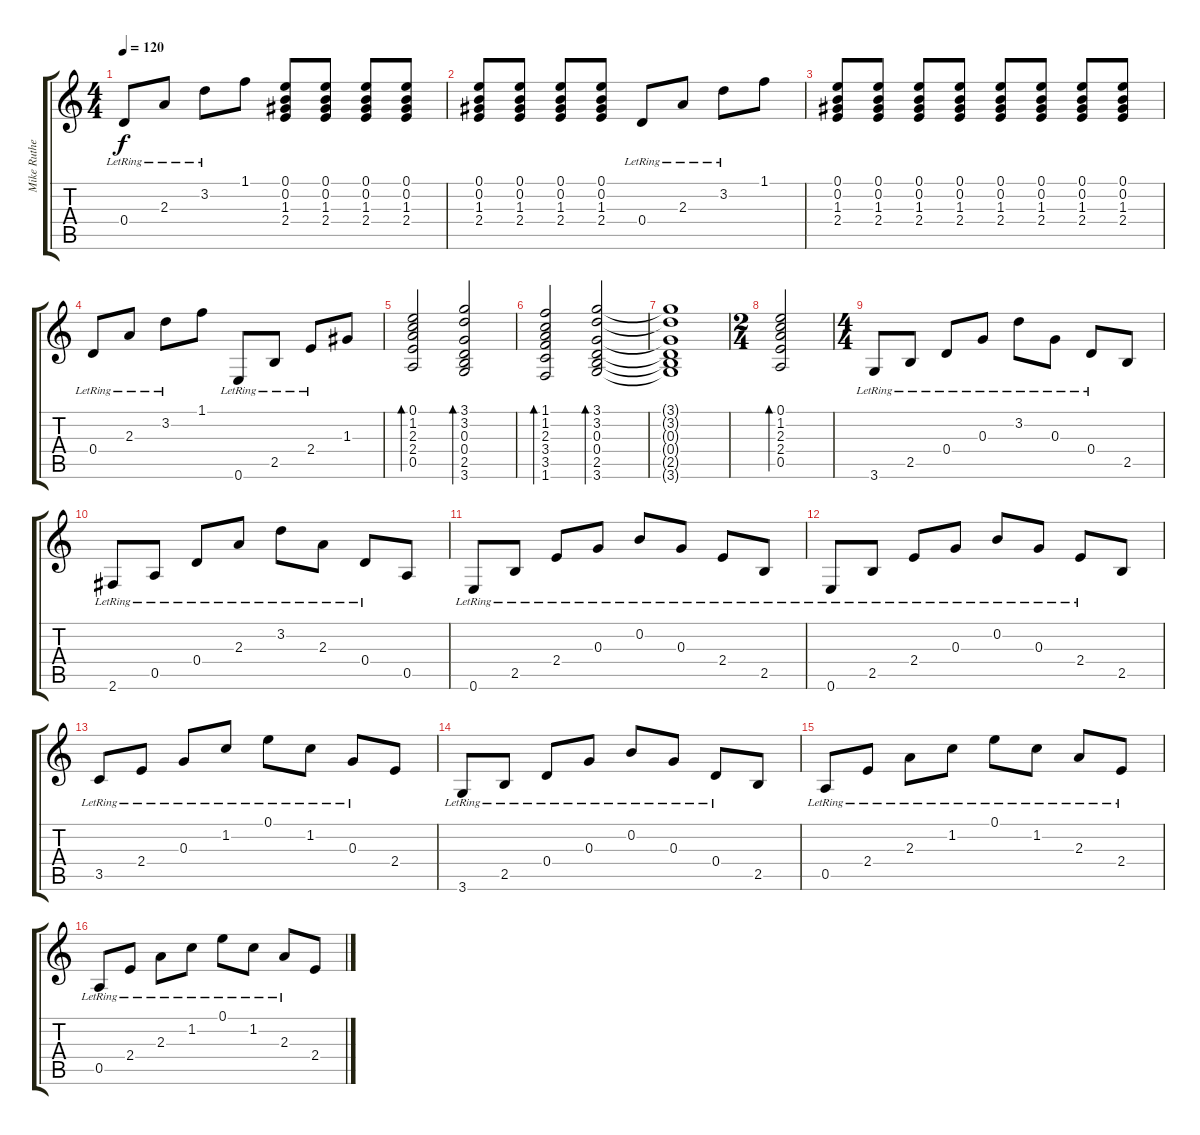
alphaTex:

\track ("Mike Rutherford" "Mike Ruthe") {instrument acousticguitarnylon}
\staff {score tabs}
\tuning (E4 B3 G3 D3 A2 E2) {hide}
\ts (4 4)
\tempo 120
\clef g2
\ks c
0.4{lr}.8{dy f} 2.3{lr}.8 3.2{lr}.8 1.1.8 (0.1 0.2 1.3 2.4).8 (0.1 0.2 1.3 2.4).8 (0.1 0.2 1.3 2.4).8 (0.1 0.2 1.3 2.4).8 |
(0.1 0.2 1.3 2.4).8 (0.1 0.2 1.3 2.4).8 (0.1 0.2 1.3 2.4).8 (0.1 0.2 1.3 2.4).8 0.4{lr}.8 2.3{lr}.8 3.2{lr}.8 1.1.8 |
(0.1 0.2 1.3 2.4).8 (0.1 0.2 1.3 2.4).8 (0.1 0.2 1.3 2.4).8 (0.1 0.2 1.3 2.4).8 (0.1 0.2 1.3 2.4).8 (0.1 0.2 1.3 2.4).8 (0.1 0.2 1.3 2.4).8 (0.1 0.2 1.3 2.4).8 |
0.4{lr}.8 2.3{lr}.8 3.2{lr}.8 1.1.8 0.6{lr}.8 2.5{lr}.8 2.4{lr}.8 1.3.8 |
(0.1 1.2 2.3 2.4 0.5).2{bd 120} (3.1 3.2 0.3 0.4 2.5 3.6).2{bd 120} |
(1.1 1.2 2.3 3.4 3.5 1.6).2{bd 120} (3.1 3.2 0.3 0.4 2.5 3.6).2{bd 120} |
(3.1{t} 3.2{t} 0.3{t} 0.4{t} 2.5{t} 3.6{t}).1 |
\ts (2 4)
(0.1 1.2 2.3 2.4 0.5).2{bd 120} |
\ts (4 4)
3.6{lr}.8 2.5{lr}.8 0.4{lr}.8 0.3{lr}.8 3.2{lr}.8 0.3{lr}.8 0.4{lr}.8 2.5.8 |
2.6{lr}.8 0.5{lr}.8 0.4{lr}.8 2.3{lr}.8 3.2{lr}.8 2.3{lr}.8 0.4{lr}.8 0.5.8 |
0.6{lr}.8 2.5{lr}.8 2.4{lr}.8 0.3{lr}.8 0.2{lr}.8 0.3{lr}.8 2.4{lr}.8 2.5{lr}.8 |
0.6{lr}.8 2.5{lr}.8 2.4{lr}.8 0.3{lr}.8 0.2{lr}.8 0.3{lr}.8 2.4{lr}.8 2.5.8 |
3.5{lr}.8 2.4{lr}.8 0.3{lr}.8 1.2{lr}.8 0.1{lr}.8 1.2{lr}.8 0.3{lr}.8 2.4.8 |
3.6{lr}.8 2.5{lr}.8 0.4{lr}.8 0.3{lr}.8 0.2{lr}.8 0.3{lr}.8 0.4{lr}.8 2.5.8 |
0.5{lr}.8 2.4{lr}.8 2.3{lr}.8 1.2{lr}.8 0.1{lr}.8 1.2{lr}.8 2.3{lr}.8 2.4{lr}.8 |
0.5{lr}.8 2.4{lr}.8 2.3{lr}.8 1.2{lr}.8 0.1{lr}.8 1.2{lr}.8 2.3{lr}.8 2.4.8
